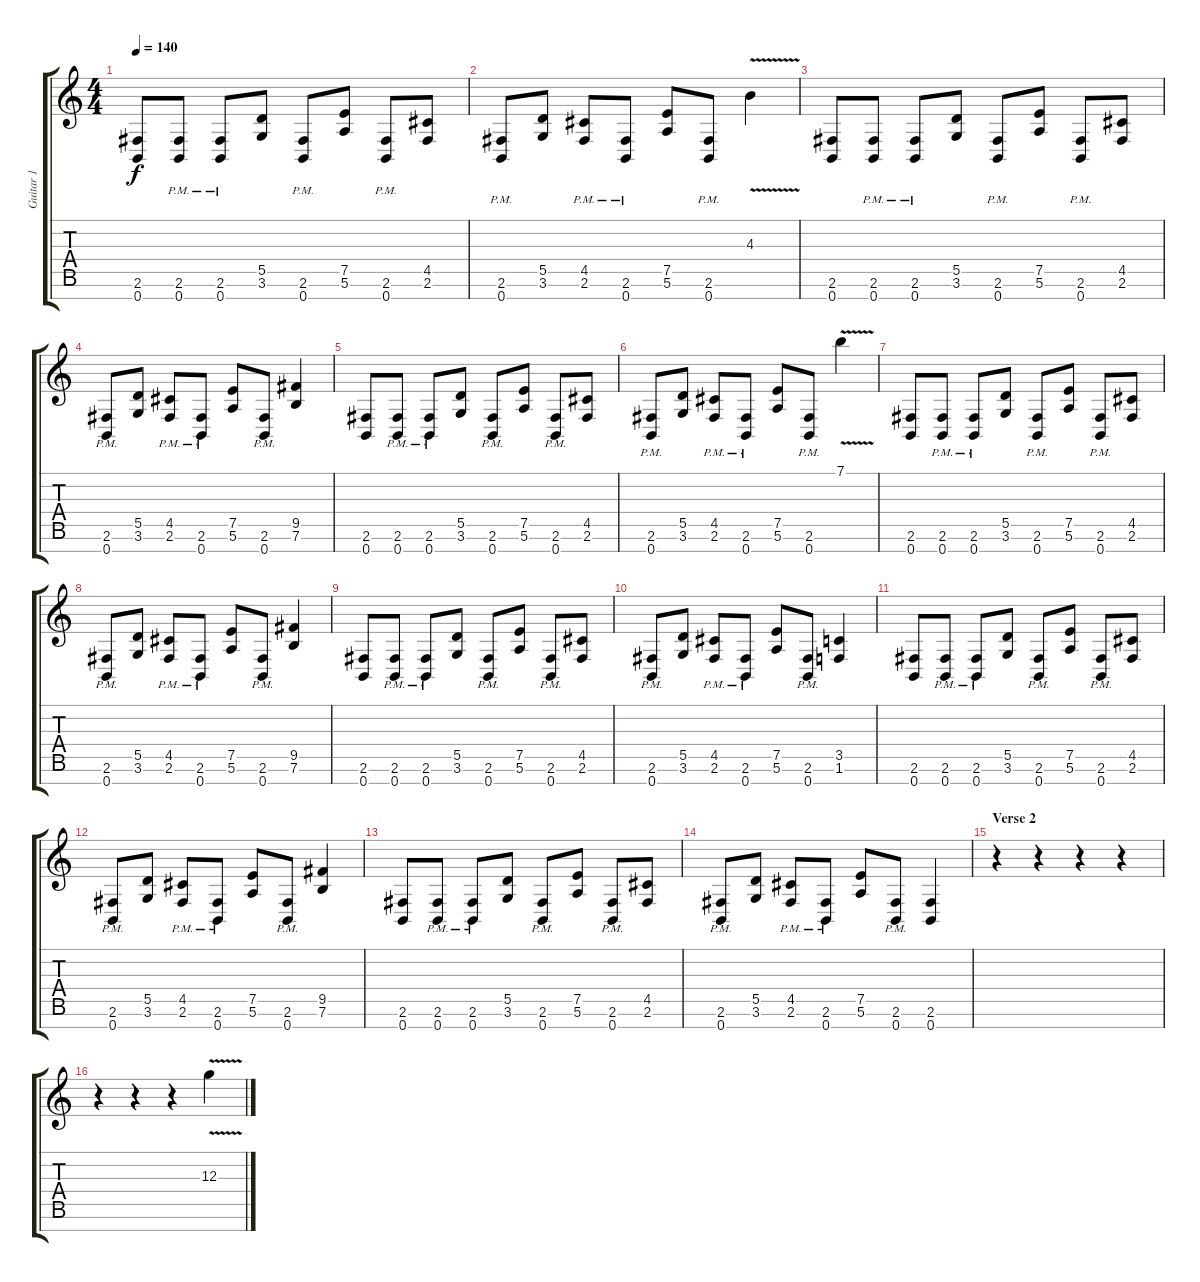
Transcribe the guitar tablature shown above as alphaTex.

\track ("Guitar 1" "Guitar 1") {instrument distortionguitar}
\staff {score tabs}
\tuning (E4 B3 G3 D3 A2 E2 B1) {hide}
\ts (4 4)
\tempo 140
\clef g2
\ks c
(2.6 0.7).8{dy f} (2.6{pm} 0.7{pm}).8 (2.6{pm} 0.7{pm}).8 (5.5 3.6).8 (2.6{pm} 0.7{pm}).8 (7.5 5.6).8 (2.6{pm} 0.7{pm}).8 (4.5 2.6).8 |
(2.6{pm} 0.7{pm}).8 (5.5 3.6).8 (4.5 2.6{pm}).8 (2.6{pm} 0.7{pm}).8 (7.5 5.6).8 (2.6{pm} 0.7{pm}).8 4.3{v}.4 |
(2.6 0.7).8 (2.6{pm} 0.7{pm}).8 (2.6{pm} 0.7{pm}).8 (5.5 3.6).8 (2.6{pm} 0.7{pm}).8 (7.5 5.6).8 (2.6{pm} 0.7{pm}).8 (4.5 2.6).8 |
(2.6{pm} 0.7{pm}).8 (5.5 3.6).8 (4.5 2.6{pm}).8 (2.6{pm} 0.7{pm}).8 (7.5 5.6).8 (2.6{pm} 0.7{pm}).8 (9.5 7.6).4 |
(2.6 0.7).8 (2.6{pm} 0.7{pm}).8 (2.6{pm} 0.7{pm}).8 (5.5 3.6).8 (2.6{pm} 0.7{pm}).8 (7.5 5.6).8 (2.6{pm} 0.7{pm}).8 (4.5 2.6).8 |
(2.6{pm} 0.7{pm}).8 (5.5 3.6).8 (4.5 2.6{pm}).8 (2.6{pm} 0.7{pm}).8 (7.5 5.6).8 (2.6{pm} 0.7{pm}).8 7.1{v}.4 |
(2.6 0.7).8 (2.6{pm} 0.7{pm}).8 (2.6{pm} 0.7{pm}).8 (5.5 3.6).8 (2.6{pm} 0.7{pm}).8 (7.5 5.6).8 (2.6{pm} 0.7{pm}).8 (4.5 2.6).8 |
(2.6{pm} 0.7{pm}).8 (5.5 3.6).8 (4.5 2.6{pm}).8 (2.6{pm} 0.7{pm}).8 (7.5 5.6).8 (2.6{pm} 0.7{pm}).8 (9.5 7.6).4 |
(2.6 0.7).8 (2.6{pm} 0.7{pm}).8 (2.6{pm} 0.7{pm}).8 (5.5 3.6).8 (2.6{pm} 0.7{pm}).8 (7.5 5.6).8 (2.6{pm} 0.7{pm}).8 (4.5 2.6).8 |
(2.6{pm} 0.7{pm}).8 (5.5 3.6).8 (4.5 2.6{pm}).8 (2.6{pm} 0.7{pm}).8 (7.5 5.6).8 (2.6{pm} 0.7{pm}).8 (3.5 1.6).4 |
(2.6 0.7).8 (2.6{pm} 0.7{pm}).8 (2.6{pm} 0.7{pm}).8 (5.5 3.6).8 (2.6{pm} 0.7{pm}).8 (7.5 5.6).8 (2.6{pm} 0.7{pm}).8 (4.5 2.6).8 |
(2.6{pm} 0.7{pm}).8 (5.5 3.6).8 (4.5 2.6{pm}).8 (2.6{pm} 0.7{pm}).8 (7.5 5.6).8 (2.6{pm} 0.7{pm}).8 (9.5 7.6).4 |
(2.6 0.7).8 (2.6{pm} 0.7{pm}).8 (2.6{pm} 0.7{pm}).8 (5.5 3.6).8 (2.6{pm} 0.7{pm}).8 (7.5 5.6).8 (2.6{pm} 0.7{pm}).8 (4.5 2.6).8 |
(2.6{pm} 0.7{pm}).8 (5.5 3.6).8 (4.5 2.6{pm}).8 (2.6{pm} 0.7{pm}).8 (7.5 5.6).8 (2.6{pm} 0.7{pm}).8 (2.6 0.7).4 |
\section ("" "Verse 2")
r.4 r.4 r.4 r.4 |
r.4 r.4 r.4 12.3{v}.4
